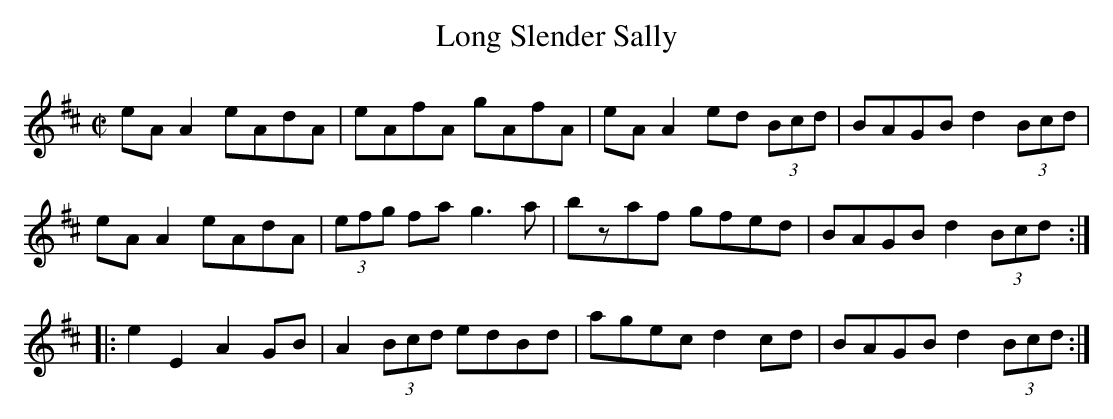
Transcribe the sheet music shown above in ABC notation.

X:1
T:Long Slender Sally
M:C|
K:Amix
eAA2 eAdA|eAfA gAfA|eAA2 ed (3Bcd|BAGB d2 (3Bcd|
eAA2 eAdA|(3efg fa g3a|bzaf gfed|BAGB d2 (3Bcd:|
|:e2E2 A2GB|A2 (3Bcd edBd|agec d2cd|BAGB d2 (3Bcd:|
